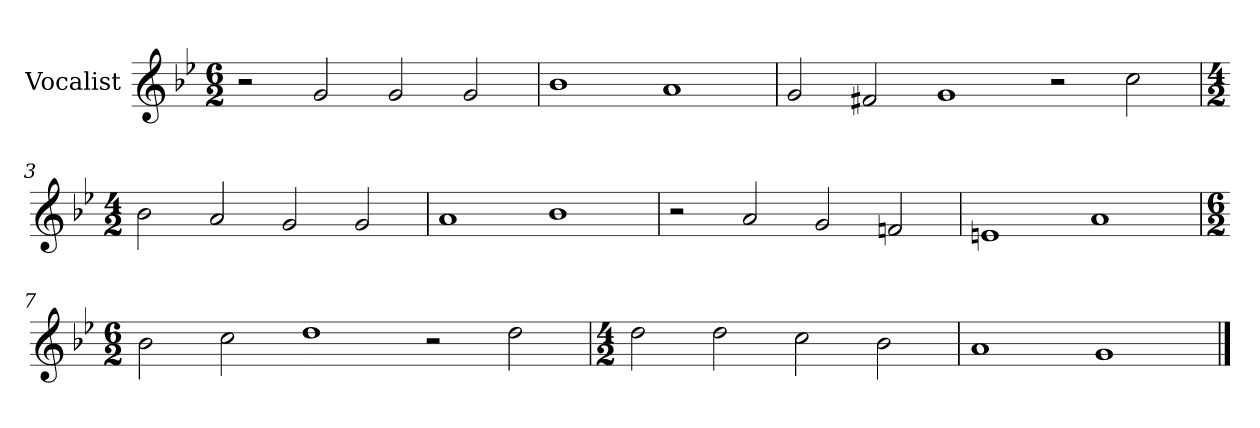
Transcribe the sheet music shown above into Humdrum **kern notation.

**kern
*part1
*staff1
*I"Vocalist
*k[b-e-]
*g:
*M6/2
=
2r
2g
2g
2g
=1
1b-
1a
=2
2g
2f#X
1g
2r
2cc
=3
*M4/2
2b-
2a
2g
2g
=4
1a
1b-
=5
2r
2a
2g
2fn
=6
1en
1a
=7
*M6/2
2b-
2cc
1dd
2r
2dd
=8
*M4/2
2dd
2dd
2cc
2b-
=9
1a
1g
==
*-
